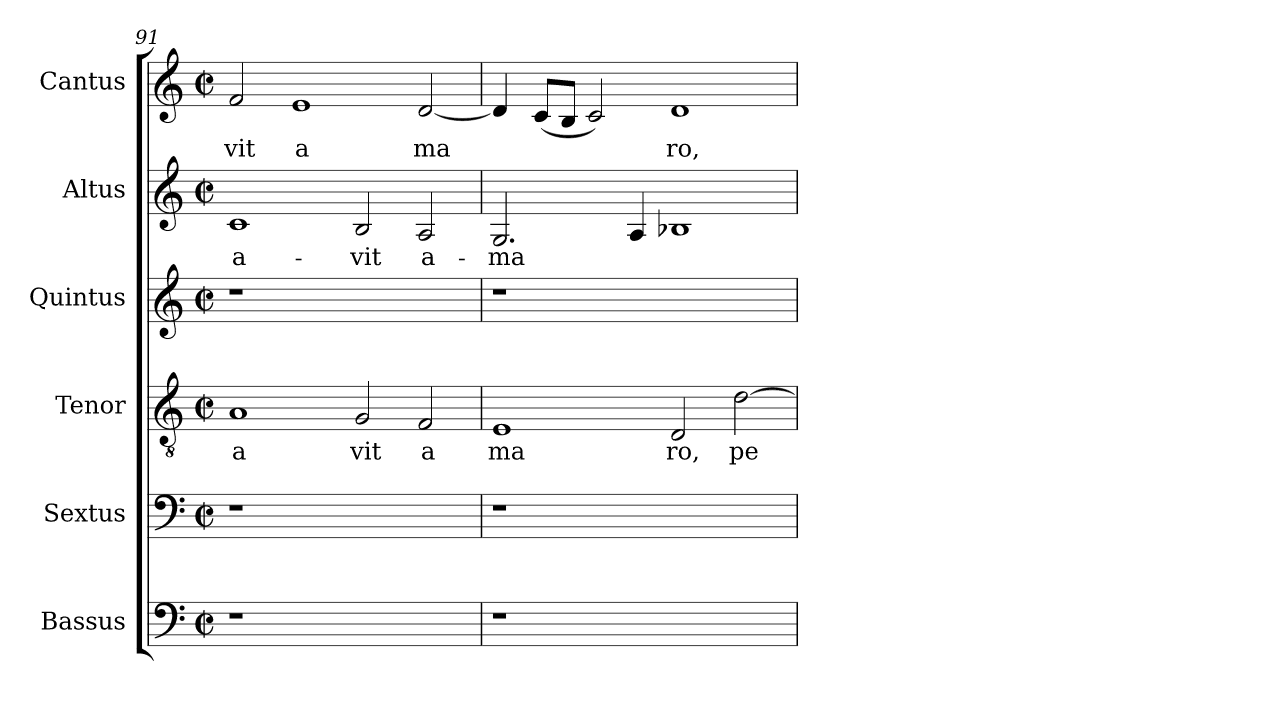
**kern	**kern	**kern	**text	**kern	**kern	**text	**kern	**text
*part6	*part5	*part4	*part4	*part3	*part2	*part2	*part1	*part1
*staff6	*staff5	*staff4	*staff4	*staff3	*staff2	*staff2	*staff1	*staff1
*I"Bassus	*I"Sextus	*I"Tenor	*	*I"Quintus	*I"Altus	*	*I"Cantus	*
*I'Bassus	*I'Sextus	*I'Tenor	*	*I'Quintus	*I'Altus	*	*I'Cantus	*
!!LO:LB:g=z
*clefF4	*clefF4	*clefGv2	*	*clefG2	*clefG2	*	*clefG2	*
*k[]	*k[]	*k[]	*	*k[]	*k[]	*	*k[]	*
*C:	*C:	*C:	*	*C:	*C:	*	*C:	*
*M2/2	*M2/2	*M2/2	*	*M2/2	*M2/2	*	*M2/2	*
*met(c|)	*met(c|)	*met(c|)	*	*met(c|)	*met(c|)	*	*met(c|)	*
=91	=91	=91	=91	=91	=91	=91	=91	=91
!	!	!	!LO:LY:b:cj	!	!	!LO:LY:b:cj	!	!LO:LY:b:cj
1r	1r	1A	a	1r	1c	a-	2f/	-vit
!	!	!	!	!	!	!	!	!LO:LY:b:cj
.	.	.	.	.	.	.	1e	a
!	!	!	!LO:LY:b:cj	!	!	!LO:LY:b:cj	!	!
1ryy	1ryy	2G/	vit	1ryy	2B/	-vit	.	.
!	!	!	!LO:LY:b:cj	!	!	!LO:LY:b:cj	!	!LO:LY:b:cj
.	.	2F/	a	.	2A/	a-	[<2d/	ma
=92	=92	=92	=92	=92	=92	=92	=92	=92
!	!	!	!LO:LY:b:cj	!	!	!LO:LY:b:cj	!	!LO:LY:b:cj
1r	1r	1E	ma	1r	2.G/	-ma-	4d/]	.
!	!	!	!	!	!	!	!	!LO:LY:b:cj
.	.	.	.	.	.	.	(<8c/L	.
!	!	!	!	!	!	!	!	!LO:LY:b:cj
.	.	.	.	.	.	.	8B/J	.
!	!	!	!	!	!	!	!	!LO:LY:b:cj
.	.	.	.	.	.	.	2c/)	.
!	!	!	!	!	!	!LO:LY:b:cj	!	!
.	.	.	.	.	4A/	--	.	.
!	!	!	!LO:LY:b:cj	!	!	!LO:LY:b:cj	!	!LO:LY:b:cj
1ryy	1ryy	2D/	ro,	1ryy	1B-X	--	1d	ro,
!	!	!	!LO:LY:b:cj	!	!	!	!	!
.	.	[>2d\	pe	.	.	.	.	.
=	=	=	=	=	=	=	=	=
*-	*-	*-	*-	*-	*-	*-	*-	*-
